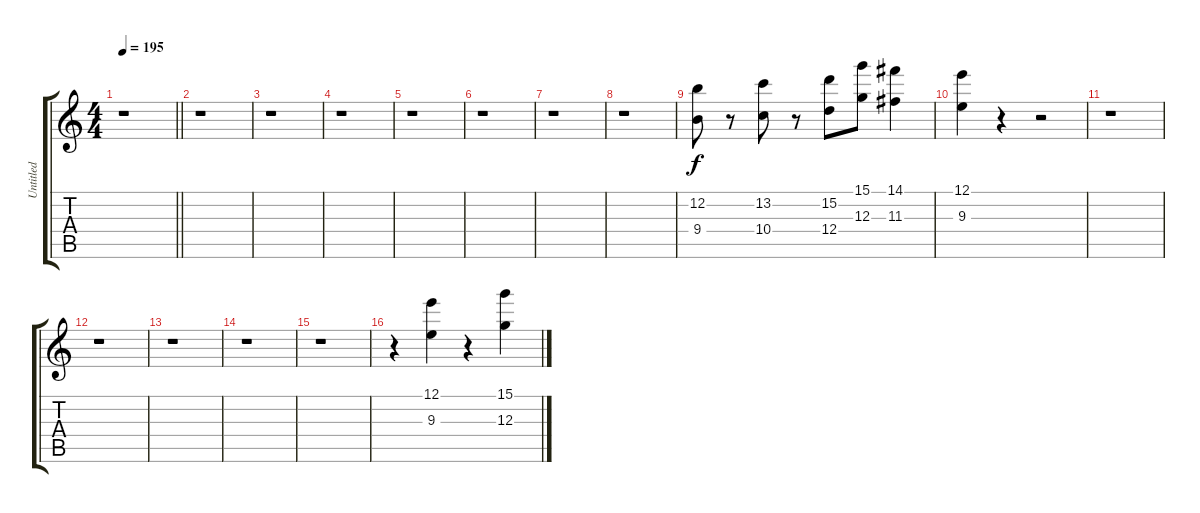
\track ("Untitled" "Untitled") {instrument acousticguitarnylon}
\staff {score tabs}
\tuning (E4 B3 G3 D3 A2 E2) {hide}
\ts (4 4)
\tempo 195
\clef g2
\barLineRight lightlight
\ks c
r.1{dy f} |
r.1 |
r.1 |
r.1 |
r.1 |
r.1 |
r.1 |
r.1 |
(12.2 9.4).8 r.8 (13.2 10.4).8 r.8 (15.2 12.4).8 (15.1 12.3).8 (14.1 11.3).4 |
(12.1 9.3).4 r.4 r.2 |
r.1 |
r.1 |
r.1 |
r.1 |
r.1 |
r.4 (12.1 9.3).4 r.4 (15.1 12.3).4
